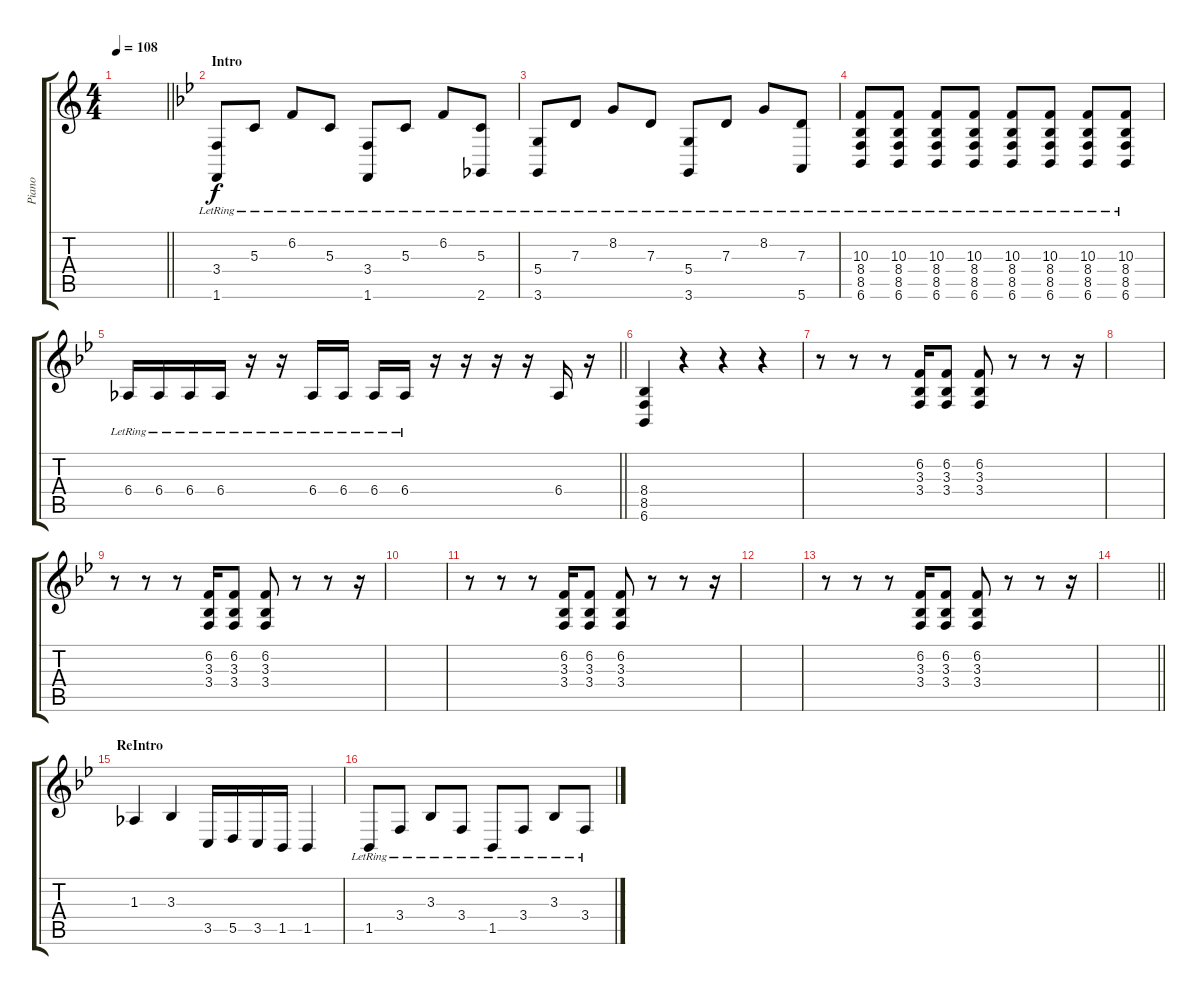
\track ("Piano" "Piano") {instrument electricpiano2}
\staff {score tabs}
\tuning (E4 B3 G3 D3 A2 E2) {hide}
\ts (4 4)
\tempo 108
\clef g2
\barLineRight lightlight
\ks c
|
\section ("" "Intro")
\ks bb
(3.4{lr} 1.6{lr}).8 5.3{lr}.8 6.2{lr}.8 5.3{lr}.8 (3.4{lr} 1.6{lr}).8 5.3{lr}.8 6.2{lr}.8 (5.3{lr} 2.6).8 |
(5.4{lr} 3.6{lr}).8 7.3{lr}.8 8.2{lr}.8 7.3{lr}.8 (5.4{lr} 3.6{lr}).8 7.3{lr}.8 8.2{lr}.8 (7.3{lr} 5.6{lr}).8 |
(10.3{lr} 8.4{lr} 8.5 6.6).8 (10.3{lr} 8.4{lr} 8.5 6.6).8 (10.3{lr} 8.4{lr} 8.5 6.6).8 (10.3{lr} 8.4{lr} 8.5 6.6).8 (10.3{lr} 8.4{lr} 8.5 6.6).8 (10.3{lr} 8.4{lr} 8.5 6.6).8 (10.3{lr} 8.4{lr} 8.5 6.6).8 (10.3{lr} 8.4{lr} 8.5 6.6).8 |
\barLineRight lightlight
6.4{lr}.16 6.4{lr}.16 6.4{lr}.16 6.4{lr}.16 r.16 r.16 6.4{lr}.16 6.4{lr}.16 6.4{lr}.16 6.4{lr}.16 r.16 r.16 r.16 r.16 6.4.16 r.16 |
(8.4 8.5 6.6).4 r.4 r.4 r.4 |
r.8 r.8 r.8 (6.2 3.3 3.4).16 (6.2 3.3 3.4).8 (6.2 3.3 3.4).8 r.8 r.8 r.16 |
|
r.8 r.8 r.8 (6.2 3.3 3.4).16 (6.2 3.3 3.4).8 (6.2 3.3 3.4).8 r.8 r.8 r.16 |
|
r.8 r.8 r.8 (6.2 3.3 3.4).16 (6.2 3.3 3.4).8 (6.2 3.3 3.4).8 r.8 r.8 r.16 |
|
r.8 r.8 r.8 (6.2 3.3 3.4).16 (6.2 3.3 3.4).8 (6.2 3.3 3.4).8 r.8 r.8 r.16 |
\barLineRight lightlight
|
\section ("" "ReIntro")
1.3.4 3.3.4 3.5.16 5.5.16 3.5.16 1.5.16 1.5.4 |
1.5{lr}.8 3.4{lr}.8 3.3{lr}.8 3.4{lr}.8 1.5{lr}.8 3.4{lr}.8 3.3{lr}.8 3.4{lr}.8
